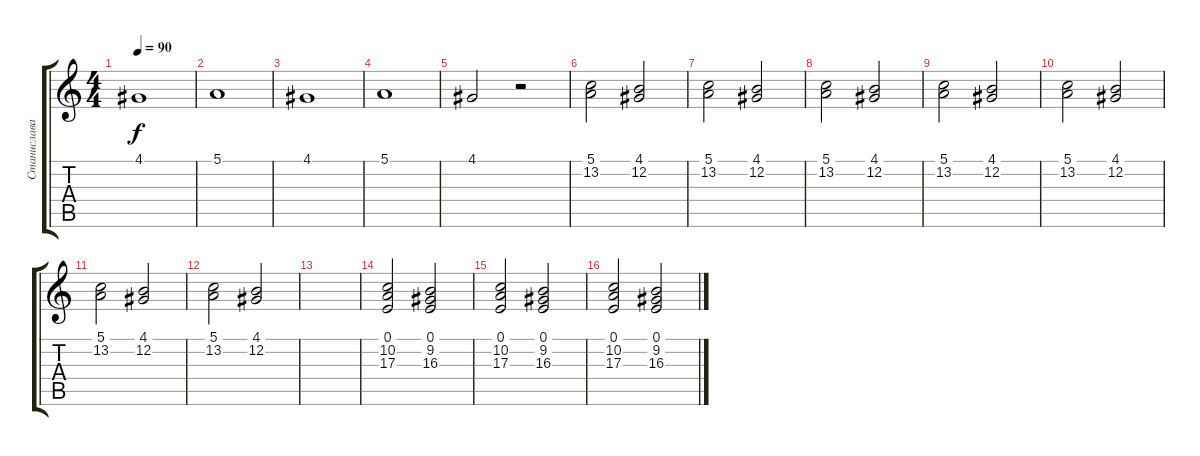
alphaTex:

\track ("Станислава Матвеева" "Станислава") {instrument synthstrings2}
\staff {score tabs}
\tuning (E4 B3 G3 D3 A2 E2) {hide}
\ts (4 4)
\tempo 90
\clef g2
\ks c
4.1.1{dy f} |
5.1.1 |
4.1.1 |
5.1.1 |
4.1.2 r.2 |
(5.1 13.2).2 (4.1 12.2).2 |
(5.1 13.2).2 (4.1 12.2).2 |
(5.1 13.2).2 (4.1 12.2).2 |
(5.1 13.2).2 (4.1 12.2).2 |
(5.1 13.2).2 (4.1 12.2).2 |
(5.1 13.2).2 (4.1 12.2).2 |
(5.1 13.2).2 (4.1 12.2).2 |
|
(0.1 10.2 17.3).2 (0.1 9.2 16.3).2 |
(0.1 10.2 17.3).2 (0.1 9.2 16.3).2 |
(0.1 10.2 17.3).2 (0.1 9.2 16.3).2
